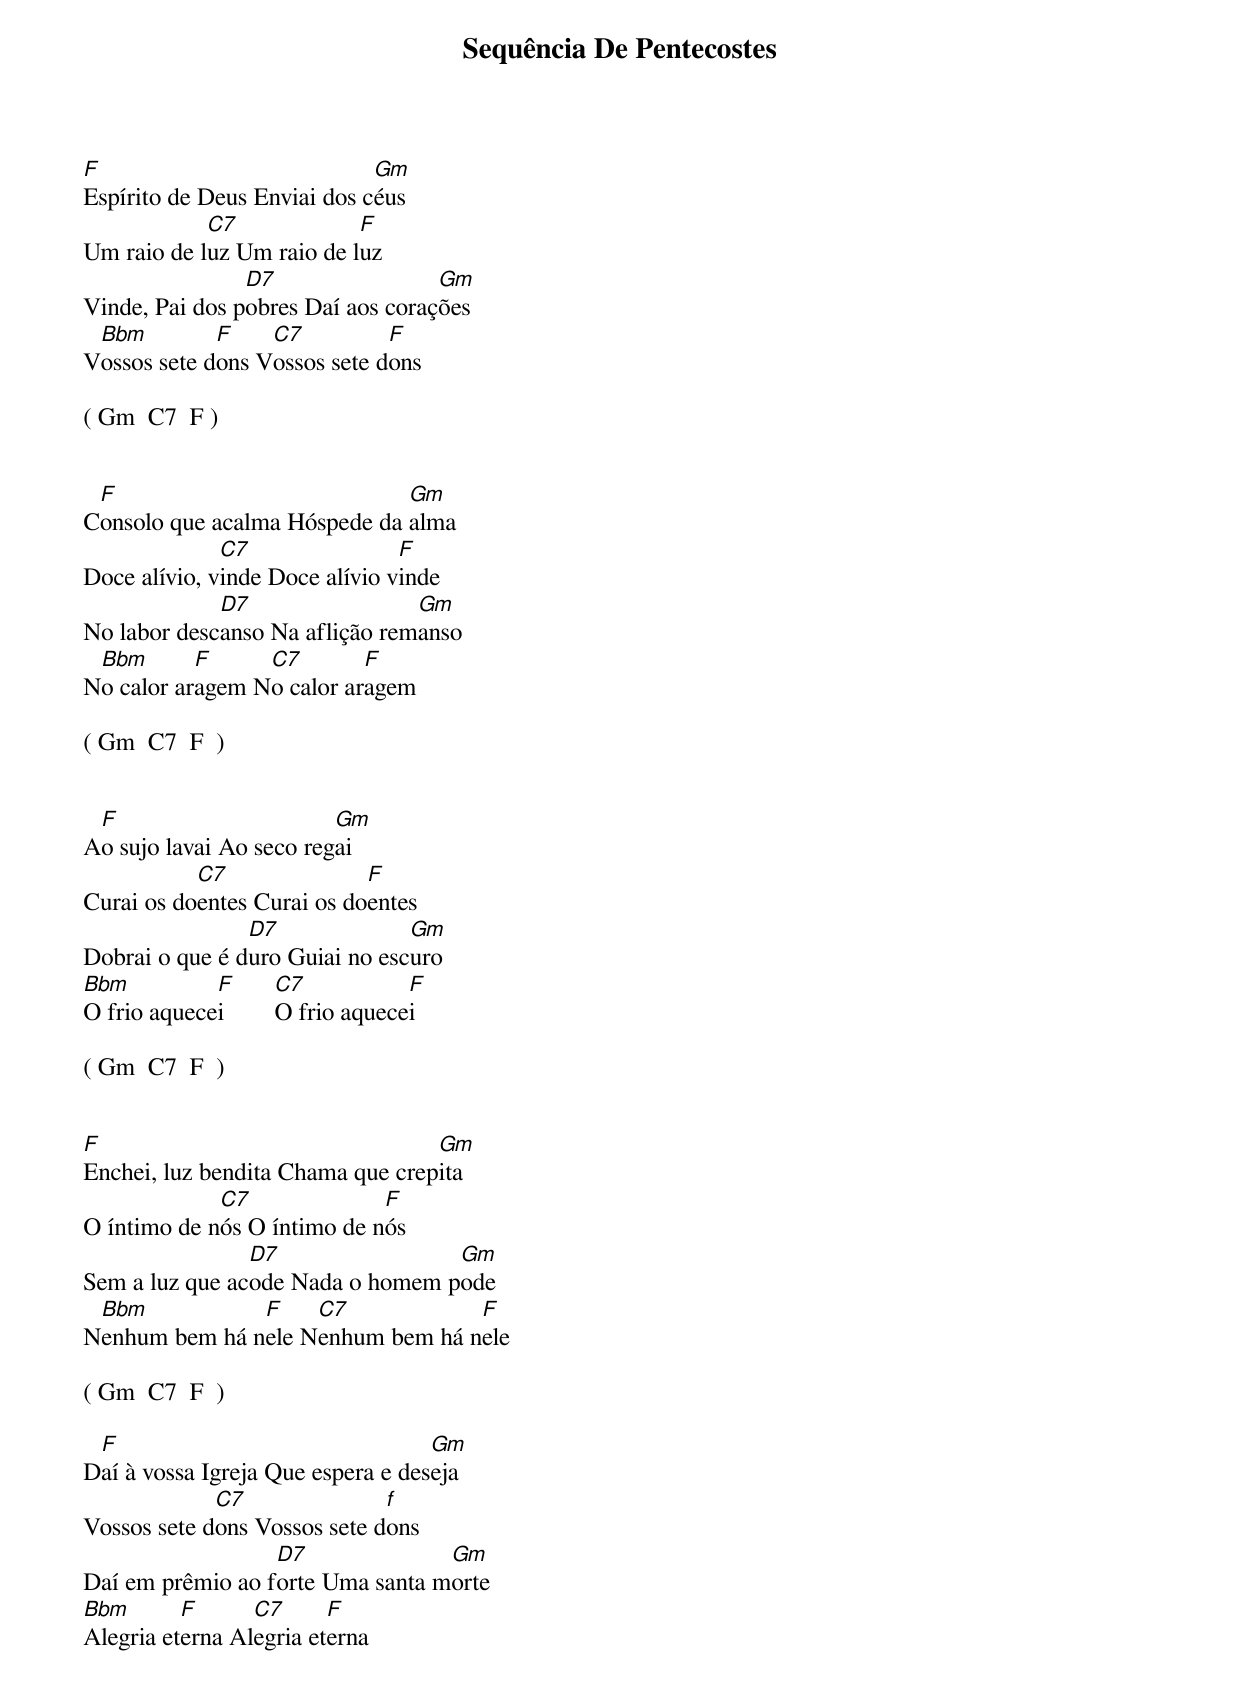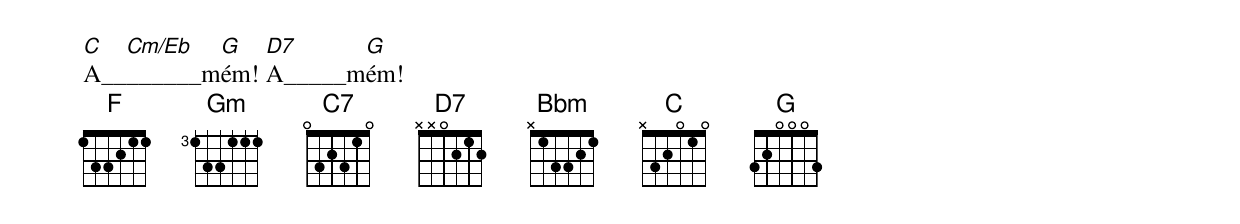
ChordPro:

{title: Sequência De Pentecostes}


[F]Espírito de Deus Enviai dos c[Gm]éus
Um raio de l[C7]uz Um raio de l[F]uz
Vinde, Pai dos p[D7]obres Daí aos coraç[Gm]ões
V[Bbm]ossos sete d[F]ons V[C7]ossos sete d[F]ons

( Gm  C7  F )


C[F]onsolo que acalma Hóspede da [Gm]alma
Doce alívio, v[C7]inde Doce alívio v[F]inde
No labor desc[D7]anso Na aflição rem[Gm]anso
N[Bbm]o calor ar[F]agem N[C7]o calor ar[F]agem

( Gm  C7  F  )


A[F]o sujo lavai Ao seco reg[Gm]ai
Curai os do[C7]entes Curai os do[F]entes
Dobrai o que é d[D7]uro Guiai no esc[Gm]uro
[Bbm]O frio aquece[F]i        [C7]O frio aquece[F]i

( Gm  C7  F  )


[F]Enchei, luz bendita Chama que crep[Gm]ita
O íntimo de n[C7]ós O íntimo de n[F]ós
Sem a luz que ac[D7]ode Nada o homem p[Gm]ode
N[Bbm]enhum bem há n[F]ele N[C7]enhum bem há n[F]ele

( Gm  C7  F  )

D[F]aí à vossa Igreja Que espera e des[Gm]eja
Vossos sete d[C7]ons Vossos sete d[f]ons
Daí em prêmio ao f[D7]orte Uma santa m[Gm]orte
[Bbm]Alegria et[F]erna Al[C7]egria et[F]erna


[C]A__[Cm/Eb]______m[G]ém! [D7]A_____m[G]ém!
